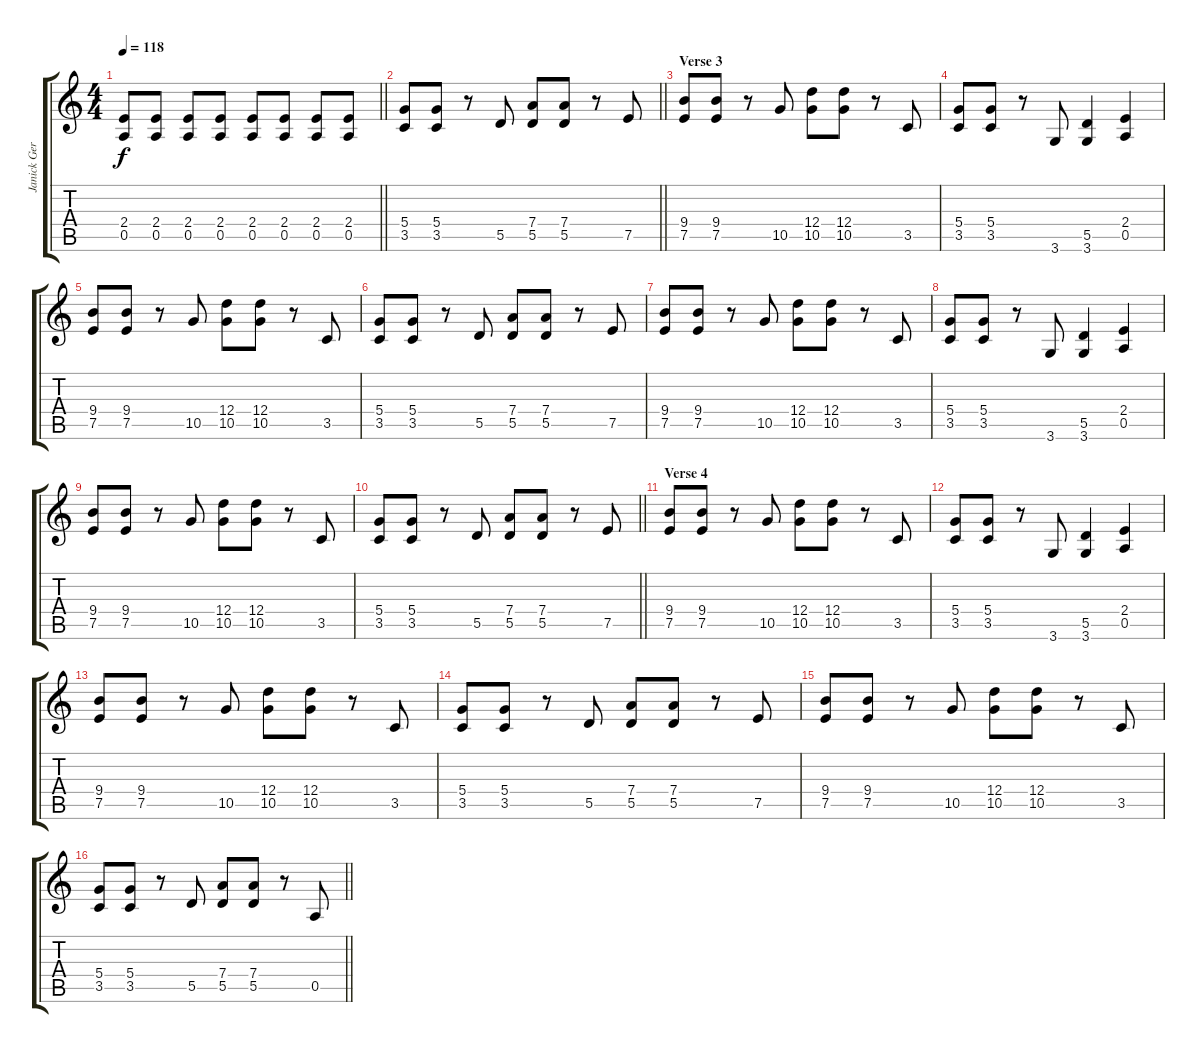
\track ("Janick Gers" "Janick Ger") {instrument distortionguitar}
\staff {score tabs}
\tuning (E4 B3 G3 D3 A2 E2) {hide}
\ts (4 4)
\tempo 118
\clef g2
\barLineRight lightlight
\ks c
(2.4 0.5).8{dy f} (2.4 0.5).8 (2.4 0.5).8 (2.4 0.5).8 (2.4 0.5).8 (2.4 0.5).8 (2.4 0.5).8 (2.4 0.5).8 |
\barLineRight lightlight
(5.4 3.5).8 (5.4 3.5).8 r.8 5.5.8 (7.4 5.5).8 (7.4 5.5).8 r.8 7.5.8 |
\section ("" "Verse 3")
(9.4 7.5).8 (9.4 7.5).8 r.8 10.5.8 (12.4 10.5).8 (12.4 10.5).8 r.8 3.5.8 |
(5.4 3.5).8 (5.4 3.5).8 r.8 3.6.8 (5.5 3.6).4 (2.4 0.5).4 |
(9.4 7.5).8 (9.4 7.5).8 r.8 10.5.8 (12.4 10.5).8 (12.4 10.5).8 r.8 3.5.8 |
(5.4 3.5).8 (5.4 3.5).8 r.8 5.5.8 (7.4 5.5).8 (7.4 5.5).8 r.8 7.5.8 |
(9.4 7.5).8 (9.4 7.5).8 r.8 10.5.8 (12.4 10.5).8 (12.4 10.5).8 r.8 3.5.8 |
(5.4 3.5).8 (5.4 3.5).8 r.8 3.6.8 (5.5 3.6).4 (2.4 0.5).4 |
(9.4 7.5).8 (9.4 7.5).8 r.8 10.5.8 (12.4 10.5).8 (12.4 10.5).8 r.8 3.5.8 |
\barLineRight lightlight
(5.4 3.5).8 (5.4 3.5).8 r.8 5.5.8 (7.4 5.5).8 (7.4 5.5).8 r.8 7.5.8 |
\section ("" "Verse 4")
(9.4 7.5).8 (9.4 7.5).8 r.8 10.5.8 (12.4 10.5).8 (12.4 10.5).8 r.8 3.5.8 |
(5.4 3.5).8 (5.4 3.5).8 r.8 3.6.8 (5.5 3.6).4 (2.4 0.5).4 |
(9.4 7.5).8 (9.4 7.5).8 r.8 10.5.8 (12.4 10.5).8 (12.4 10.5).8 r.8 3.5.8 |
(5.4 3.5).8 (5.4 3.5).8 r.8 5.5.8 (7.4 5.5).8 (7.4 5.5).8 r.8 7.5.8 |
(9.4 7.5).8 (9.4 7.5).8 r.8 10.5.8 (12.4 10.5).8 (12.4 10.5).8 r.8 3.5.8 |
\barLineRight lightlight
(5.4 3.5).8 (5.4 3.5).8 r.8 5.5.8 (7.4 5.5).8 (7.4 5.5).8 r.8 0.5.8
